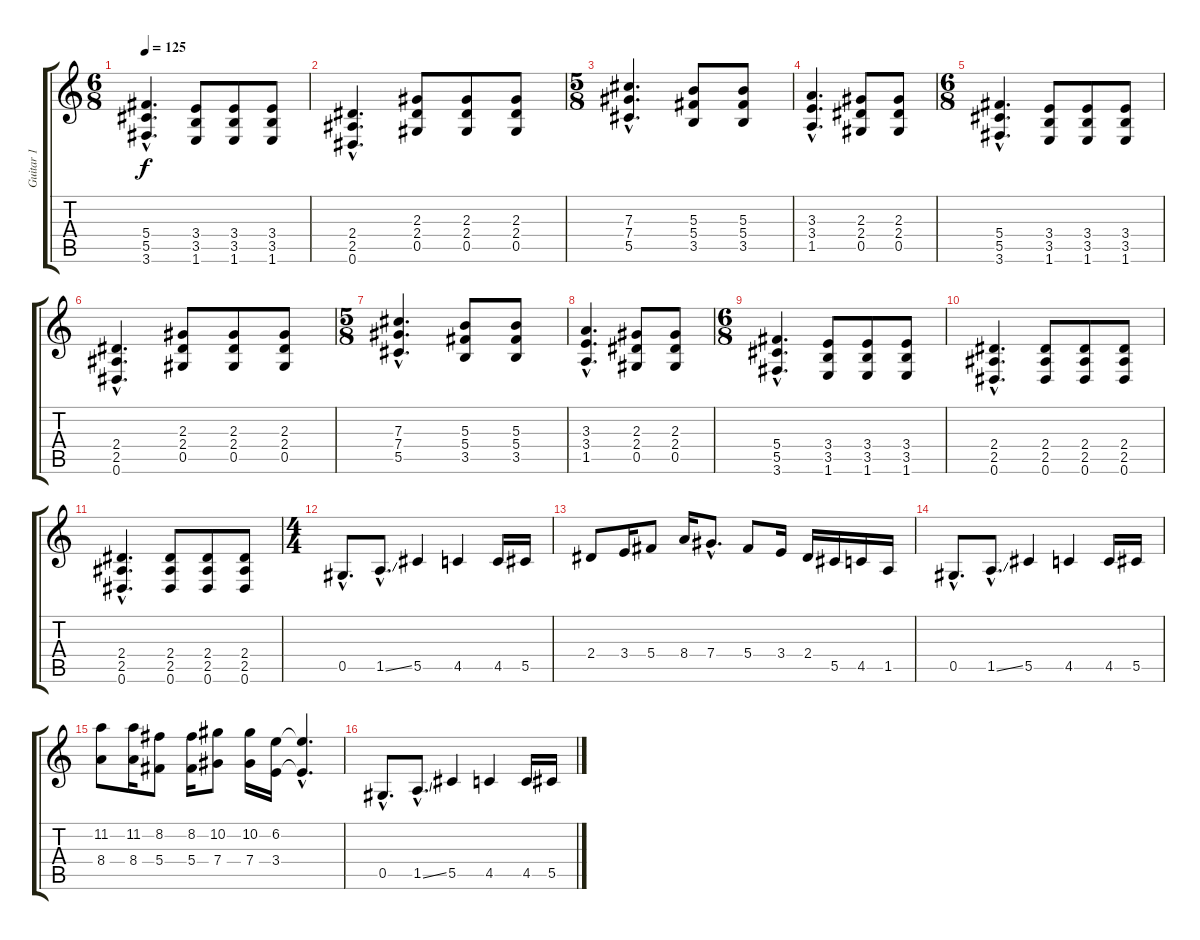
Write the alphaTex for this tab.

\track ("Guitar 1" "Guitar 1") {instrument distortionguitar}
\staff {score tabs}
\tuning (Eb4 Bb3 Gb3 Db3 Ab2 Eb2) {hide}
\ts (6 8)
\tempo 125
\clef g2
\ks c
(5.4{hac} 5.5{hac} 3.6{hac}).4{d dy f} (3.4 3.5 1.6).8 (3.4 3.5 1.6).8 (3.4 3.5 1.6).8 |
(2.4{hac} 2.5{hac} 0.6{hac}).4{d} (2.3 2.4 0.5).8 (2.3 2.4 0.5).8 (2.3 2.4 0.5).8 |
\ts (5 8)
(7.3{hac} 7.4{hac} 5.5{hac}).4{d} (5.3 5.4 3.5).8 (5.3 5.4 3.5).8 |
(3.3{hac} 3.4{hac} 1.5{hac}).4{d} (2.3 2.4 0.5).8 (2.3 2.4 0.5).8 |
\ts (6 8)
(5.4{hac} 5.5{hac} 3.6{hac}).4{d} (3.4 3.5 1.6).8 (3.4 3.5 1.6).8 (3.4 3.5 1.6).8 |
(2.4{hac} 2.5{hac} 0.6{hac}).4{d} (2.3 2.4 0.5).8 (2.3 2.4 0.5).8 (2.3 2.4 0.5).8 |
\ts (5 8)
(7.3{hac} 7.4{hac} 5.5{hac}).4{d} (5.3 5.4 3.5).8 (5.3 5.4 3.5).8 |
(3.3{hac} 3.4{hac} 1.5{hac}).4{d} (2.3 2.4 0.5).8 (2.3 2.4 0.5).8 |
\ts (6 8)
(5.4{hac} 5.5{hac} 3.6{hac}).4{d} (3.4 3.5 1.6).8 (3.4 3.5 1.6).8 (3.4 3.5 1.6).8 |
(2.4{hac} 2.5{hac} 0.6{hac}).4{d} (2.4 2.5 0.6).8 (2.4 2.5 0.6).8 (2.4 2.5 0.6).8 |
(2.4{hac} 2.5{hac} 0.6{hac}).4{d} (2.4 2.5 0.6).8 (2.4 2.5 0.6).8 (2.4 2.5 0.6).8 |
\ts (4 4)
0.5{hac}.8{d} 1.5{ss hac}.8{d} 5.5.4 4.5.4 4.5.16 5.5.16 |
2.4.8 3.4.16 5.4.8 8.4.16 7.4{hac}.8{d} 5.4.8 3.4.16 2.4.16 5.5.16 4.5.16 1.5.16 |
0.5{hac}.8{d} 1.5{ss hac}.8{d} 5.5.4 4.5.4 4.5.16 5.5.16 |
(11.2 8.4).8 (11.2 8.4).16 (8.2 5.4).8 (8.2 5.4).16 (10.2 7.4).8 (10.2 7.4).16 (6.2 3.4).16 (6.2{hac t} 3.4{hac t}).4{d} |
0.5{hac}.8{d} 1.5{ss hac}.8{d} 5.5.4 4.5.4 4.5.16 5.5.16
